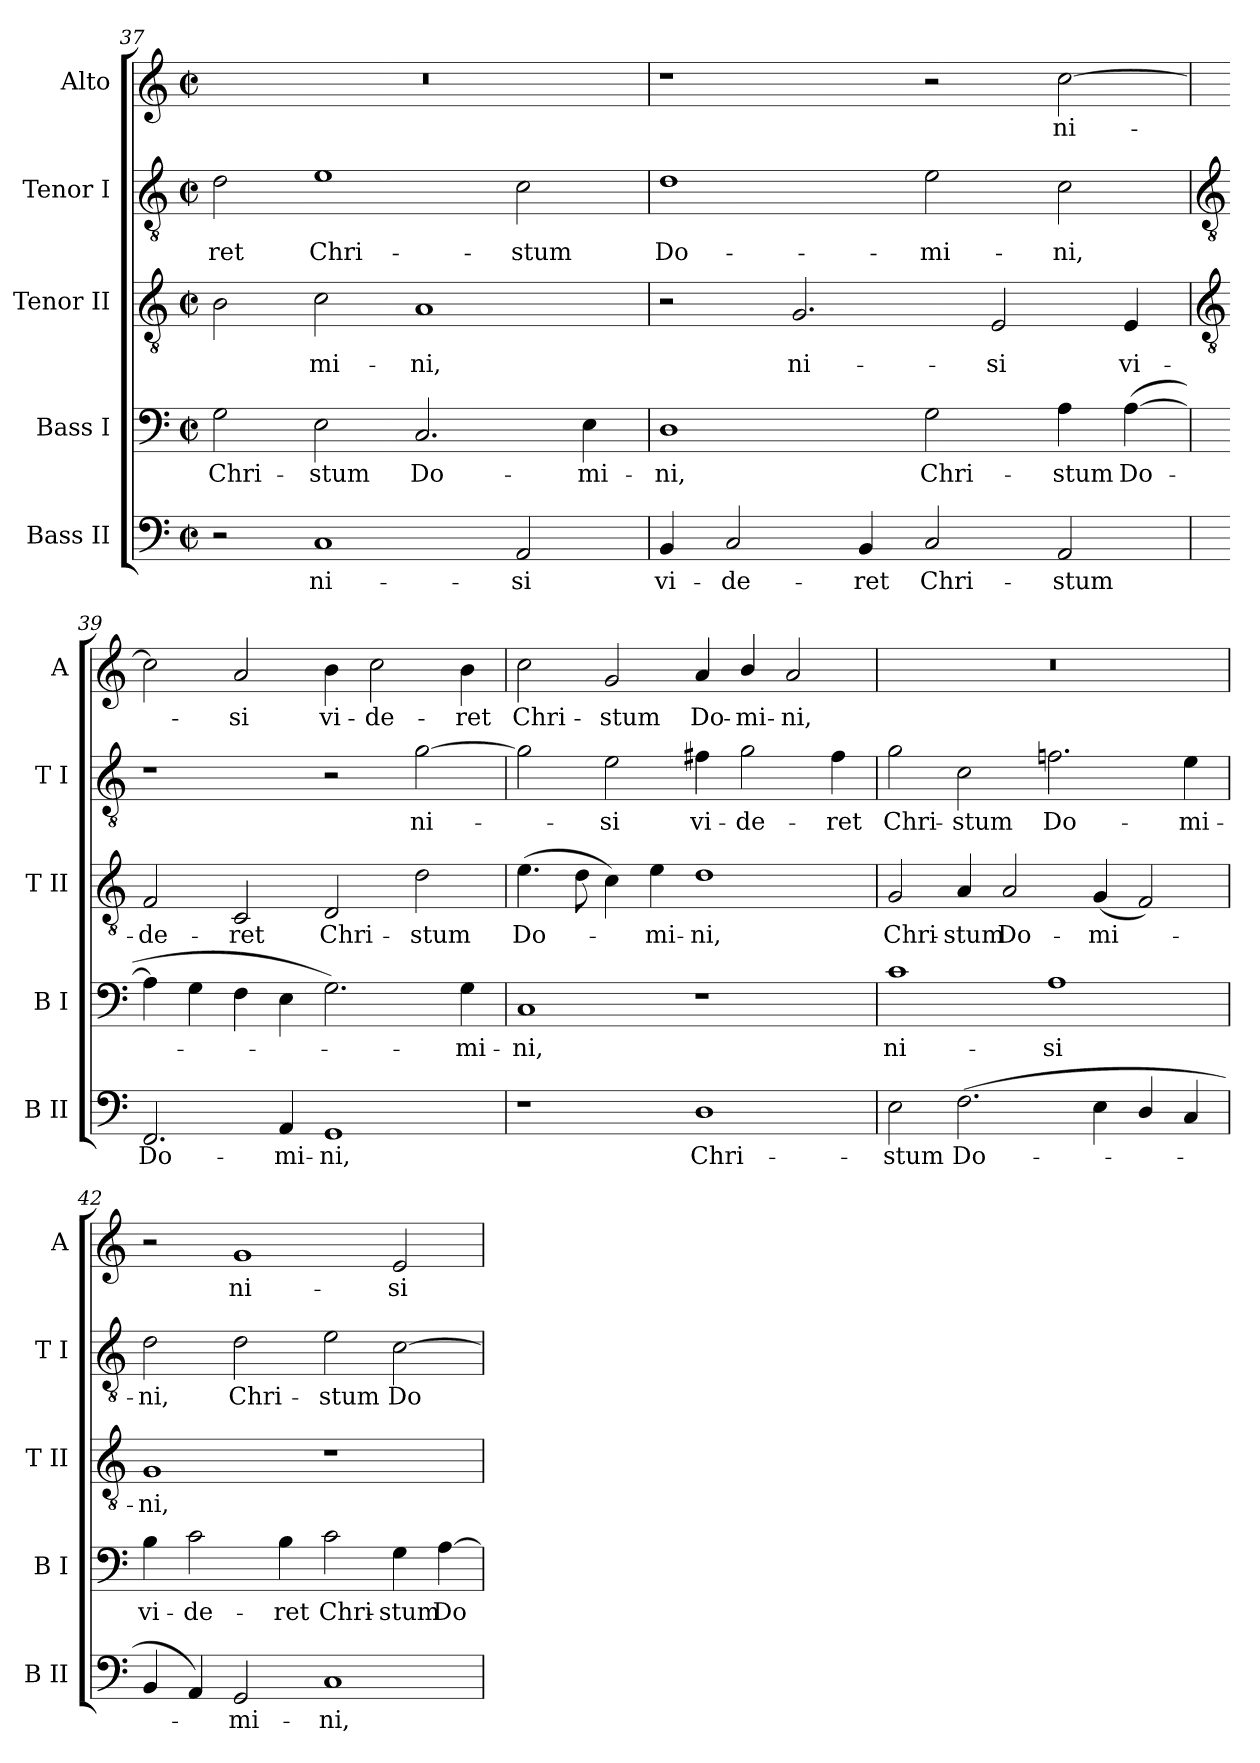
**kern	**text	**kern	**text	**kern	**text	**kern	**text	**kern	**text
*part5	*part5	*part4	*part4	*part3	*part3	*part2	*part2	*part1	*part1
*staff5	*staff5	*staff4	*staff4	*staff3	*staff3	*staff2	*staff2	*staff1	*staff1
*I"Bass II	*	*I"Bass I	*	*I"Tenor II	*	*I"Tenor I	*	*I"Alto	*
*I'B II	*	*I'B I	*	*I'T II	*	*I'T I	*	*I'A	*
*clefF4	*	*clefF4	*	*clefGv2	*	*clefGv2	*	*clefG2	*
*k[]	*	*k[]	*	*k[]	*	*k[]	*	*k[]	*
*C:	*	*C:	*	*C:	*	*C:	*	*C:	*
*M4/2	*	*M4/2	*	*M4/2	*	*M4/2	*	*M4/2	*
*met(c|)	*	*met(c|)	*	*met(c|)	*	*met(c|)	*	*met(c|)	*
=37	=37	=37	=37	=37	=37	=37	=37	=37	=37
!	!	!	!LO:LY:b	!	!	!	!LO:LY:b	!	!
2r	.	2G	Chri-	2B	.	2d	-ret	0r	.
!	!LO:LY:b	!	!LO:LY:b	!	!LO:LY:b	!	!LO:LY:b	!	!
1C	ni-	2E	-stum	2c	mi-	1e	Chri-	.	.
!	!	!	!LO:LY:b	!	!LO:LY:b	!	!	!	!
.	.	2.C	Do-	1A	-ni,	.	.	.	.
!	!LO:LY:b	!	!	!	!	!	!LO:LY:b	!	!
2AA	-si	.	.	.	.	2c	-stum	.	.
!	!	!	!LO:LY:b	!	!	!	!	!	!
.	.	4E	-mi-	.	.	.	.	.	.
=38	=38	=38	=38	=38	=38	=38	=38	=38	=38
!	!LO:LY:b	!	!LO:LY:b	!	!	!	!LO:LY:b	!	!
4BB	vi-	1D	-ni,	2r	.	1d	Do-	1r	.
!	!LO:LY:b	!	!	!	!	!	!	!	!
2C	-de-	.	.	.	.	.	.	.	.
!	!	!	!	!	!LO:LY:b	!	!	!	!
.	.	.	.	2.G	ni-	.	.	.	.
!	!LO:LY:b	!	!	!	!	!	!	!	!
4BB	-ret	.	.	.	.	.	.	.	.
!	!LO:LY:b	!	!LO:LY:b	!	!	!	!LO:LY:b	!	!
2C	Chri-	2G	Chri-	.	.	2e	-mi-	2r	.
!	!	!	!	!	!LO:LY:b	!	!	!	!
.	.	.	.	2E	-si	.	.	.	.
!	!LO:LY:b	!	!LO:LY:b	!	!	!	!LO:LY:b	!	!LO:LY:b
2AA	-stum	4A	-stum	.	.	2c	-ni,	[2cc	ni-
!	!	!	!LO:LY:b	!	!LO:LY:b	!	!	!	!
.	.	(>[4A	Do-	4E	vi-	.	.	.	.
!!LO:LB:g=z
=39	=39	=39	=39	=39	=39	=39	=39	=39	=39
*	*	*	*	*clefGv2	*	*clefGv2	*	*	*
!	!LO:LY:b	!	!	!	!LO:LY:b	!	!	!	!
2.FF	Do-	4A]	.	2F	-de-	1r	.	2cc]	.
.	.	4G	.	.	.	.	.	.	.
!	!	!	!	!	!LO:LY:b	!	!	!	!LO:LY:b
.	.	4F	.	2C	-ret	.	.	2a	si
!	!LO:LY:b	!	!	!	!	!	!	!	!
4AA	-mi-	4E	.	.	.	.	.	.	.
!	!LO:LY:b	!	!	!	!LO:LY:b	!	!	!	!LO:LY:b
1GG	-ni,	2.G)	.	2D	Chri-	2r	.	4b	vi-
!	!	!	!	!	!	!	!	!	!LO:LY:b
.	.	.	.	.	.	.	.	2cc	-de-
!	!	!	!	!	!LO:LY:b	!	!LO:LY:b	!	!
.	.	.	.	2d	-stum	[2g	ni-	.	.
!	!	!	!LO:LY:b	!	!	!	!	!	!LO:LY:b
.	.	4G	mi-	.	.	.	.	4b	-ret
=40	=40	=40	=40	=40	=40	=40	=40	=40	=40
!	!	!	!LO:LY:b	!	!LO:LY:b	!	!	!	!LO:LY:b
1r	.	1C	-ni,	(>4.e	Do-	2g]	.	2cc	Chri-
.	.	.	.	8d	.	.	.	.	.
!	!	!	!	!	!	!	!LO:LY:b	!	!LO:LY:b
.	.	.	.	4c)	.	2e	si	2g	-stum
!	!	!	!	!	!LO:LY:b	!	!	!	!
.	.	.	.	4e	mi-	.	.	.	.
!	!LO:LY:b	!	!	!	!LO:LY:b	!	!LO:LY:b	!	!LO:LY:b
1D	Chri-	1r	.	1d	-ni,	4f#X	vi-	4a	Do-
!	!	!	!	!	!	!	!LO:LY:b	!	!LO:LY:b
.	.	.	.	.	.	2g	-de-	4b/	-mi-
!	!	!	!	!	!	!	!	!	!LO:LY:b
.	.	.	.	.	.	.	.	2a	-ni,
!	!	!	!	!	!	!	!LO:LY:b	!	!
.	.	.	.	.	.	4f#	-ret	.	.
=41	=41	=41	=41	=41	=41	=41	=41	=41	=41
!	!LO:LY:b	!	!LO:LY:b	!	!LO:LY:b	!	!LO:LY:b	!	!
2E	-stum	1c	ni-	2G	Chri-	2g	Chri-	0r	.
!	!LO:LY:b	!	!	!	!LO:LY:b	!	!LO:LY:b	!	!
(<2.F	Do-	.	.	4A	-stum	2c	-stum	.	.
!	!	!	!	!	!LO:LY:b	!	!	!	!
.	.	.	.	2A	Do-	.	.	.	.
!	!	!	!LO:LY:b	!	!	!	!LO:LY:b	!	!
.	.	1A	-si	.	.	2.fn	Do-	.	.
!	!	!	!	!	!LO:LY:b	!	!	!	!
4E	.	.	.	(<4G	-mi-	.	.	.	.
4D/	.	.	.	2F)	.	.	.	.	.
!	!	!	!	!	!	!	!LO:LY:b	!	!
4C	.	.	.	.	.	4e	-mi-	.	.
=42	=42	=42	=42	=42	=42	=42	=42	=42	=42
!	!	!	!LO:LY:b	!	!LO:LY:b	!	!LO:LY:b	!	!
4BB	.	4B	vi-	1G	ni,	2d	-ni,	2r	.
!	!	!	!LO:LY:b	!	!	!	!	!	!
4AA)	.	2c	-de-	.	.	.	.	.	.
!	!LO:LY:b	!	!	!	!	!	!LO:LY:b	!	!LO:LY:b
2GG	mi-	.	.	.	.	2d	Chri-	1g	ni-
!	!	!	!LO:LY:b	!	!	!	!	!	!
.	.	4B	-ret	.	.	.	.	.	.
!	!LO:LY:b	!	!LO:LY:b	!	!	!	!LO:LY:b	!	!
1C	-ni,	2c	Chri-	1r	.	2e	-stum	.	.
!	!	!	!LO:LY:b	!	!	!	!LO:LY:b	!	!LO:LY:b
.	.	4G	-stum	.	.	[2c	Do-	2e	-si
!	!	!	!LO:LY:b	!	!	!	!	!	!
.	.	[4A	Do-	.	.	.	.	.	.
=	=	=	=	=	=	=	=	=	=
*-	*-	*-	*-	*-	*-	*-	*-	*-	*-
